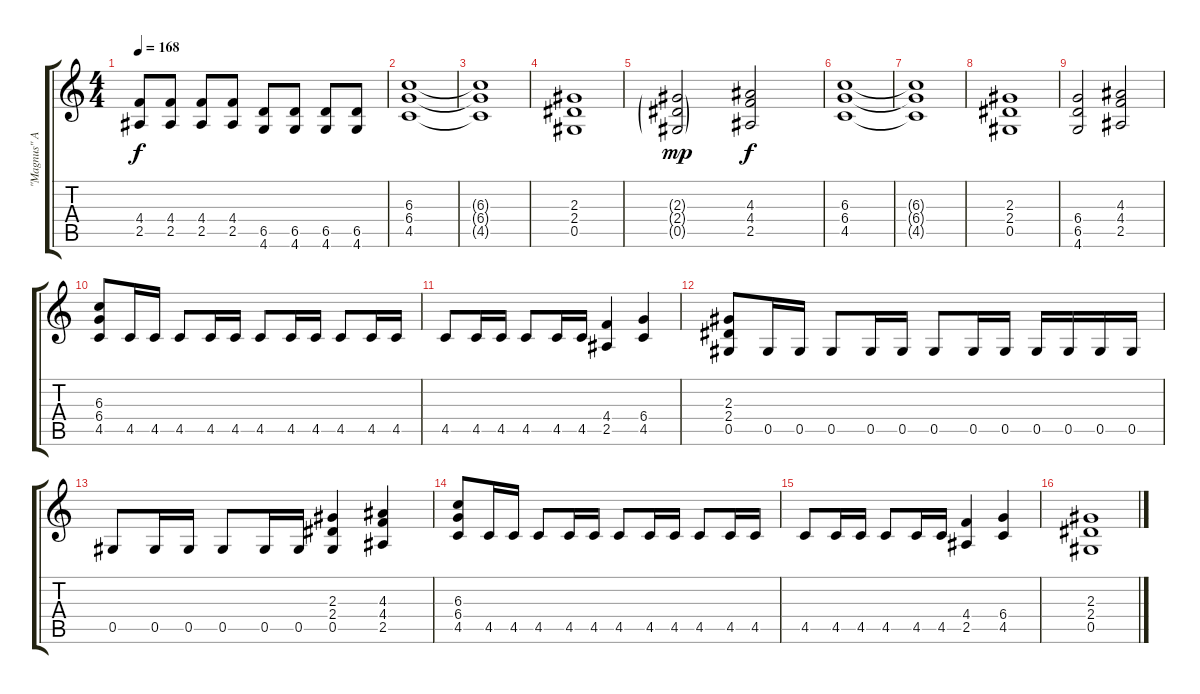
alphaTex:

\track ("\"Magnus\" Armin Siepen" "\"Magnus\" A") {instrument distortionguitar}
\staff {score tabs}
\tuning (Eb4 Bb3 Gb3 Db3 Ab2 Eb2) {hide}
\ts (4 4)
\tempo 168
\clef g2
\ks c
(4.4 2.5).8{dy f} (4.4 2.5).8 (4.4 2.5).8 (4.4 2.5).8 (6.5 4.6).8 (6.5 4.6).8 (6.5 4.6).8 (6.5 4.6).8 |
(6.3 6.4 4.5).1 |
(6.3{t} 6.4{t} 4.5{t}).1 |
(2.3 2.4 0.5).1 |
(2.3{g} 2.4{g} 0.5{g}).2{dy mp} (4.3 4.4 2.5).2{dy f} |
(6.3 6.4 4.5).1 |
(6.3{t} 6.4{t} 4.5{t}).1 |
(2.3 2.4 0.5).1 |
(6.4 6.5 4.6).2 (4.3 4.4 2.5).2 |
(6.3 6.4 4.5).8 4.5.16 4.5.16 4.5.8 4.5.16 4.5.16 4.5.8 4.5.16 4.5.16 4.5.8 4.5.16 4.5.16 |
4.5.8 4.5.16 4.5.16 4.5.8 4.5.16 4.5.16 (4.4 2.5).4 (6.4 4.5).4 |
(2.3 2.4 0.5).8 0.5.16 0.5.16 0.5.8 0.5.16 0.5.16 0.5.8 0.5.16 0.5.16 0.5.16 0.5.16 0.5.16 0.5.16 |
0.5.8 0.5.16 0.5.16 0.5.8 0.5.16 0.5.16 (2.3 2.4 0.5).4 (4.3 4.4 2.5).4 |
(6.3 6.4 4.5).8 4.5.16 4.5.16 4.5.8 4.5.16 4.5.16 4.5.8 4.5.16 4.5.16 4.5.8 4.5.16 4.5.16 |
4.5.8 4.5.16 4.5.16 4.5.8 4.5.16 4.5.16 (4.4 2.5).4 (6.4 4.5).4 |
(2.3 2.4 0.5).1
